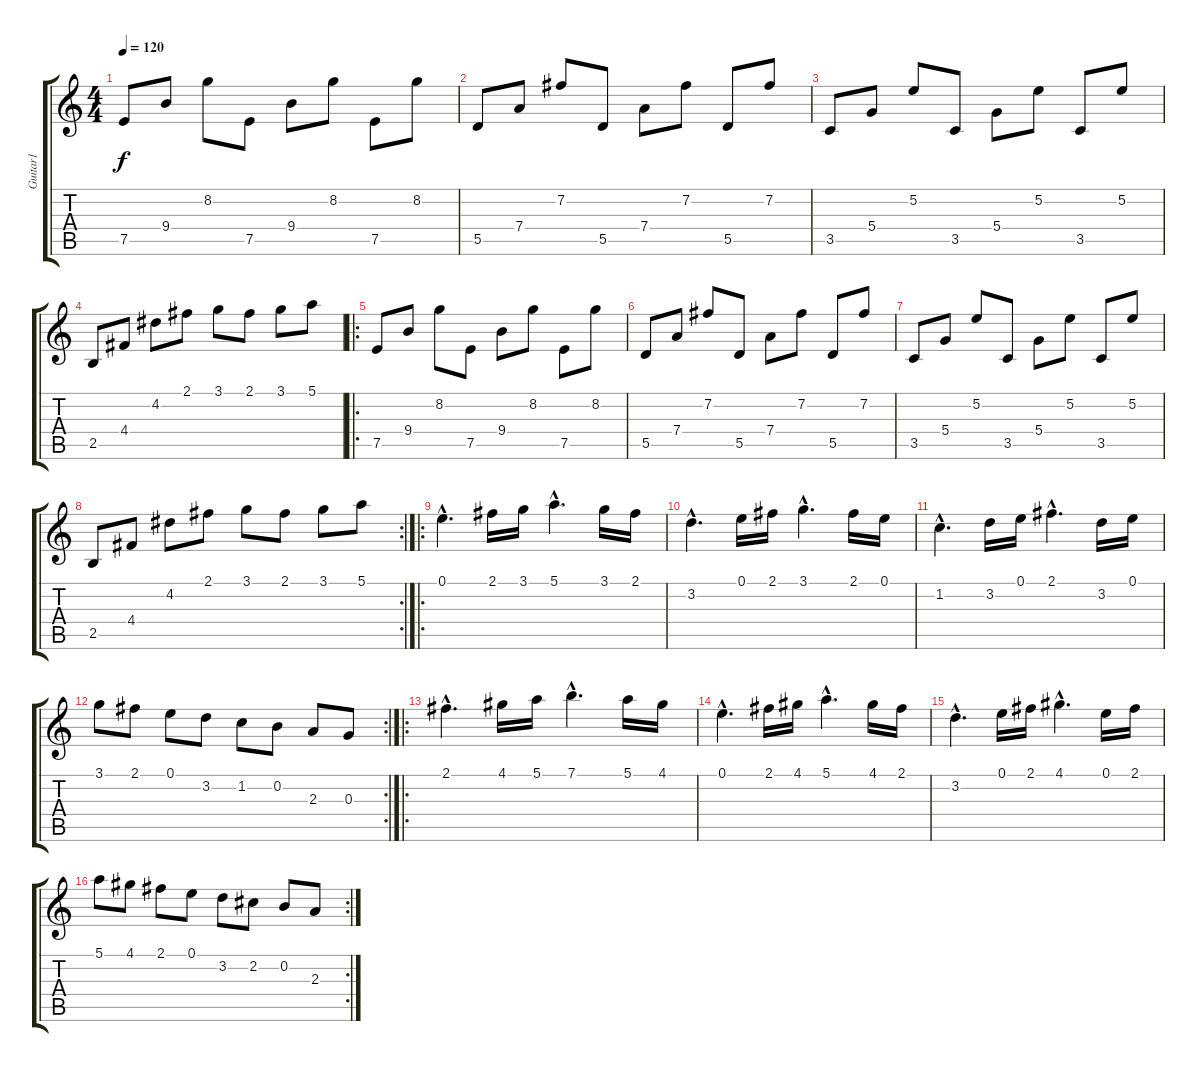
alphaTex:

\track ("Guitar1" "Guitar1") {instrument acousticguitarnylon}
\staff {score tabs}
\tuning (E4 B3 G3 D3 A2 E2) {hide}
\ts (4 4)
\tempo 120
\clef g2
\ks c
7.5.8{dy f instrument acousticguitarnylon} 9.4.8 8.2.8 7.5.8 9.4.8 8.2.8 7.5.8 8.2.8 |
5.5.8 7.4.8 7.2.8 5.5.8 7.4.8 7.2.8 5.5.8 7.2.8 |
3.5.8 5.4.8 5.2.8 3.5.8 5.4.8 5.2.8 3.5.8 5.2.8 |
2.5.8 4.4.8 4.2.8 2.1.8 3.1.8 2.1.8 3.1.8 5.1.8 |
\ro
7.5.8 9.4.8 8.2.8 7.5.8 9.4.8 8.2.8 7.5.8 8.2.8 |
5.5.8 7.4.8 7.2.8 5.5.8 7.4.8 7.2.8 5.5.8 7.2.8 |
3.5.8 5.4.8 5.2.8 3.5.8 5.4.8 5.2.8 3.5.8 5.2.8 |
\rc 2
2.5.8 4.4.8 4.2.8 2.1.8 3.1.8 2.1.8 3.1.8 5.1.8 |
\ro
0.1{hac}.4{d} 2.1.16 3.1.16 5.1{hac}.4{d} 3.1.16 2.1.16 |
3.2{hac}.4{d} 0.1.16 2.1.16 3.1{hac}.4{d} 2.1.16 0.1.16 |
1.2{hac}.4{d} 3.2.16 0.1.16 2.1{hac}.4{d} 3.2.16 0.1.16 |
\rc 2
3.1.8 2.1.8 0.1.8 3.2.8 1.2.8 0.2.8 2.3.8 0.3.8 |
\ro
2.1{hac}.4{d} 4.1.16 5.1.16 7.1{hac}.4{d} 5.1.16 4.1.16 |
0.1{hac}.4{d} 2.1.16 4.1.16 5.1{hac}.4{d} 4.1.16 2.1.16 |
3.2{hac}.4{d} 0.1.16 2.1.16 4.1{hac}.4{d} 0.1.16 2.1.16 |
\rc 2
5.1.8 4.1.8 2.1.8 0.1.8 3.2.8 2.2.8 0.2.8 2.3.8
